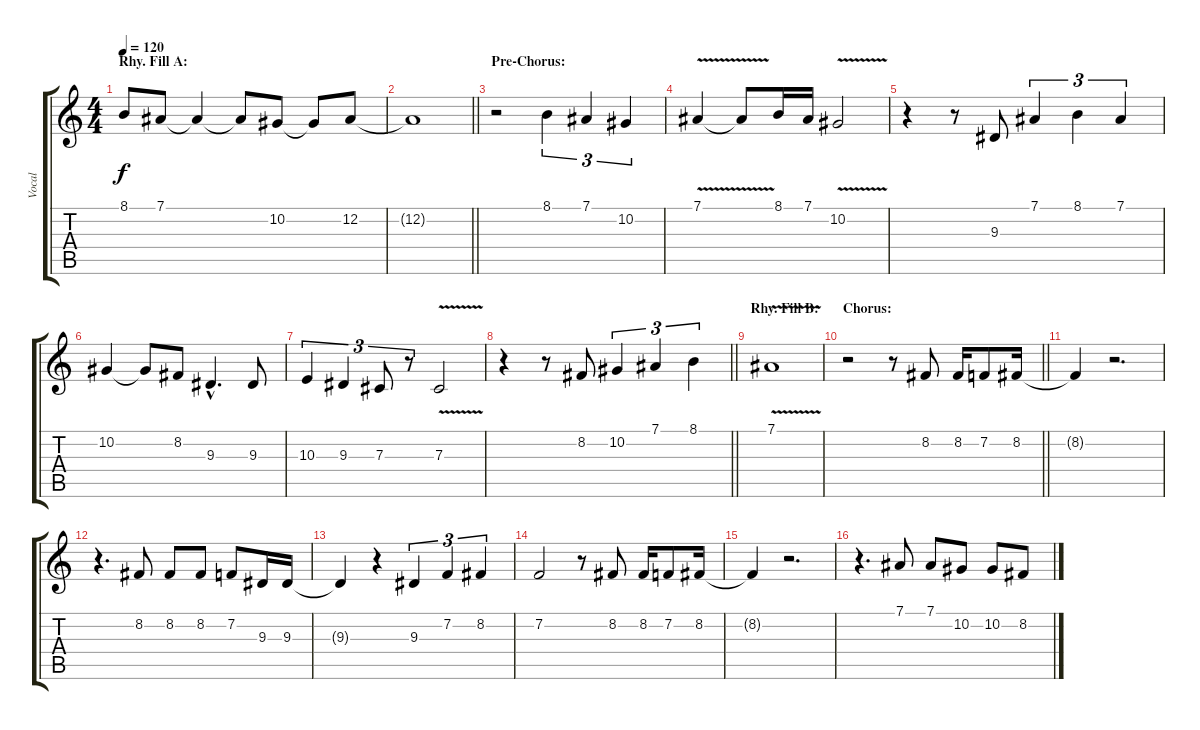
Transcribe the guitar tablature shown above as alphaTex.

\track ("Vocal" "Vocal") {instrument oboe}
\staff {score tabs}
\tuning (Eb4 Bb3 Gb3 Db3 Ab2 Eb2) {hide}
\ts (4 4)
\section ("" "Rhy. Fill A:")
\tempo 120
\clef g2
\ks c
8.1{t}.8{dy f} 7.1.8 7.1{t}.4 7.1{t}.8 10.2.8 10.2{t}.8 12.2.8 |
\barLineRight lightlight
12.2{t}.1 |
\section ("" "Pre-Chorus:")
r.2 8.1.4{tu (3 2)} 7.1.4{tu (3 2)} 10.2.4{tu (3 2)} |
7.1{v}.4 7.1{t}.8 8.1.16 7.1.16 10.2{v}.2 |
r.4 r.8 9.3.8 7.1.4{tu (3 2)} 8.1.4{tu (3 2)} 7.1.4{tu (3 2)} |
10.2.4 10.2{t}.8 8.2.8 9.3{hac}.4{d} 9.3.8 |
10.3.4{tu (3 2)} 9.3.4{tu (3 2)} 7.3.8{tu (3 2)} r.8{tu (3 2)} 7.3{v}.2 |
\barLineRight lightlight
r.4 r.8 8.2.8 10.2.4{tu (3 2)} 7.1.4{tu (3 2)} 8.1.4{tu (3 2)} |
\section ("" "Rhy. Fill B:")
7.1{v}.1 |
\section ("" "Chorus:")
\barLineRight lightlight
r.2 r.8 8.2.8 8.2.16 7.2.8 8.2.16 |
8.2{t}.4 r.2{d} |
r.4{d} 8.2.8 8.2.8 8.2.8 7.2.8 9.3.16 9.3.16 |
9.3{t}.4 r.4 9.3.4{tu (3 2)} 7.2.4{tu (3 2)} 8.2.4{tu (3 2)} |
7.2.2 r.8 8.2.8 8.2.16 7.2.8 8.2.16 |
8.2{t}.4 r.2{d} |
r.4{d} 7.1.8 7.1.8 10.2.8 10.2.8 8.2.8
